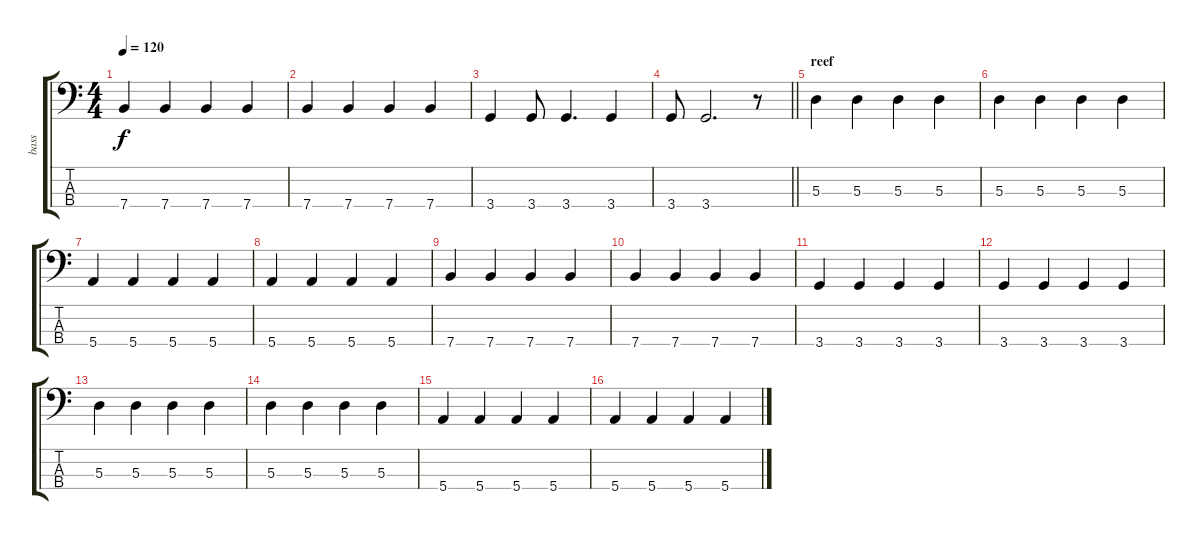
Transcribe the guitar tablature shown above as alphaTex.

\track ("bass" "bass") {instrument electricbassfinger}
\staff {score tabs}
\tuning (G2 D2 A1 E1) {hide}
\ts (4 4)
\tempo 120
\clef f4
\ks c
7.4.4{dy f} 7.4.4 7.4.4 7.4.4 |
7.4.4 7.4.4 7.4.4 7.4.4 |
3.4.4 3.4.8 3.4.4{d} 3.4.4 |
\barLineRight lightlight
3.4.8 3.4.2{d} r.8 |
\section ("" "reef")
5.3.4 5.3.4 5.3.4 5.3.4 |
5.3.4 5.3.4 5.3.4 5.3.4 |
5.4.4 5.4.4 5.4.4 5.4.4 |
5.4.4 5.4.4 5.4.4 5.4.4 |
7.4.4 7.4.4 7.4.4 7.4.4 |
7.4.4 7.4.4 7.4.4 7.4.4 |
3.4.4 3.4.4 3.4.4 3.4.4 |
3.4.4 3.4.4 3.4.4 3.4.4 |
5.3.4 5.3.4 5.3.4 5.3.4 |
5.3.4 5.3.4 5.3.4 5.3.4 |
5.4.4 5.4.4 5.4.4 5.4.4 |
5.4.4 5.4.4 5.4.4 5.4.4
